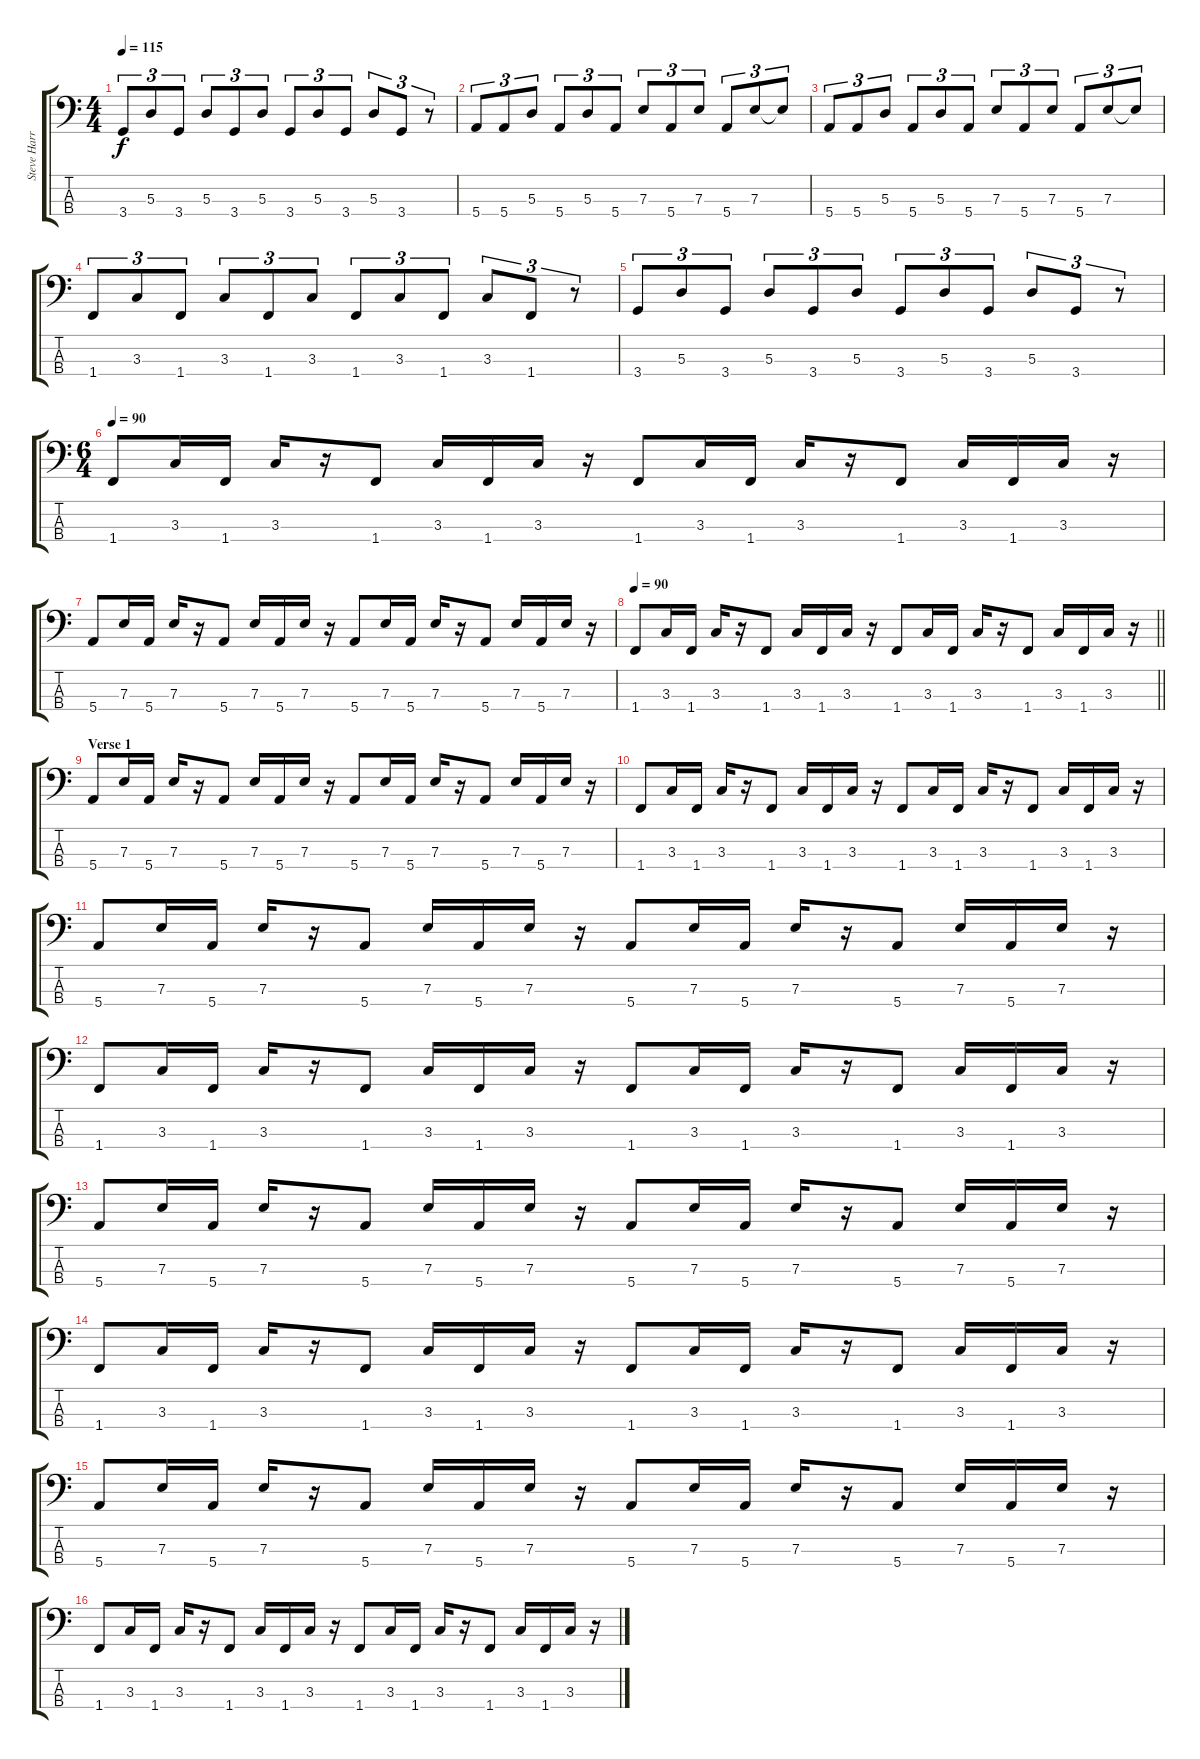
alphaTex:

\track ("Steve Harris" "Steve Harr") {instrument acousticbass}
\staff {score tabs}
\tuning (G2 D2 A1 E1) {hide}
\ts (4 4)
\tempo 115
\clef f4
\ks c
3.4.8{tu (3 2) dy f} 5.3.8{tu (3 2)} 3.4.8{tu (3 2)} 5.3.8{tu (3 2)} 3.4.8{tu (3 2)} 5.3.8{tu (3 2)} 3.4.8{tu (3 2)} 5.3.8{tu (3 2)} 3.4.8{tu (3 2)} 5.3.8{tu (3 2)} 3.4.8{tu (3 2)} r.8{tu (3 2)} |
5.4.8{tu (3 2)} 5.4.8{tu (3 2)} 5.3.8{tu (3 2)} 5.4.8{tu (3 2)} 5.3.8{tu (3 2)} 5.4.8{tu (3 2)} 7.3.8{tu (3 2)} 5.4.8{tu (3 2)} 7.3.8{tu (3 2)} 5.4.8{tu (3 2)} 7.3.8{tu (3 2)} 7.3{t}.8{tu (3 2)} |
5.4.8{tu (3 2)} 5.4.8{tu (3 2)} 5.3.8{tu (3 2)} 5.4.8{tu (3 2)} 5.3.8{tu (3 2)} 5.4.8{tu (3 2)} 7.3.8{tu (3 2)} 5.4.8{tu (3 2)} 7.3.8{tu (3 2)} 5.4.8{tu (3 2)} 7.3.8{tu (3 2)} 7.3{t}.8{tu (3 2)} |
1.4.8{tu (3 2)} 3.3.8{tu (3 2)} 1.4.8{tu (3 2)} 3.3.8{tu (3 2)} 1.4.8{tu (3 2)} 3.3.8{tu (3 2)} 1.4.8{tu (3 2)} 3.3.8{tu (3 2)} 1.4.8{tu (3 2)} 3.3.8{tu (3 2)} 1.4.8{tu (3 2)} r.8{tu (3 2)} |
3.4.8{tu (3 2)} 5.3.8{tu (3 2)} 3.4.8{tu (3 2)} 5.3.8{tu (3 2)} 3.4.8{tu (3 2)} 5.3.8{tu (3 2)} 3.4.8{tu (3 2)} 5.3.8{tu (3 2)} 3.4.8{tu (3 2)} 5.3.8{tu (3 2)} 3.4.8{tu (3 2)} r.8{tu (3 2)} |
\ts (6 4)
\tempo 95
\tempo 90
1.4.8 3.3.16 1.4.16 3.3.16 r.16 1.4.8 3.3.16 1.4.16 3.3.16 r.16 1.4.8 3.3.16 1.4.16 3.3.16 r.16 1.4.8 3.3.16 1.4.16 3.3.16 r.16 |
5.4.8 7.3.16 5.4.16 7.3.16 r.16 5.4.8 7.3.16 5.4.16 7.3.16 r.16 5.4.8 7.3.16 5.4.16 7.3.16 r.16 5.4.8 7.3.16 5.4.16 7.3.16 r.16 |
\tempo 90
\barLineRight lightlight
1.4.8 3.3.16 1.4.16 3.3.16 r.16 1.4.8 3.3.16 1.4.16 3.3.16 r.16 1.4.8 3.3.16 1.4.16 3.3.16 r.16 1.4.8 3.3.16 1.4.16 3.3.16 r.16 |
\section ("" "Verse 1")
5.4.8 7.3.16 5.4.16 7.3.16 r.16 5.4.8 7.3.16 5.4.16 7.3.16 r.16 5.4.8 7.3.16 5.4.16 7.3.16 r.16 5.4.8 7.3.16 5.4.16 7.3.16 r.16 |
1.4.8 3.3.16 1.4.16 3.3.16 r.16 1.4.8 3.3.16 1.4.16 3.3.16 r.16 1.4.8 3.3.16 1.4.16 3.3.16 r.16 1.4.8 3.3.16 1.4.16 3.3.16 r.16 |
5.4.8 7.3.16 5.4.16 7.3.16 r.16 5.4.8 7.3.16 5.4.16 7.3.16 r.16 5.4.8 7.3.16 5.4.16 7.3.16 r.16 5.4.8 7.3.16 5.4.16 7.3.16 r.16 |
1.4.8 3.3.16 1.4.16 3.3.16 r.16 1.4.8 3.3.16 1.4.16 3.3.16 r.16 1.4.8 3.3.16 1.4.16 3.3.16 r.16 1.4.8 3.3.16 1.4.16 3.3.16 r.16 |
5.4.8 7.3.16 5.4.16 7.3.16 r.16 5.4.8 7.3.16 5.4.16 7.3.16 r.16 5.4.8 7.3.16 5.4.16 7.3.16 r.16 5.4.8 7.3.16 5.4.16 7.3.16 r.16 |
1.4.8 3.3.16 1.4.16 3.3.16 r.16 1.4.8 3.3.16 1.4.16 3.3.16 r.16 1.4.8 3.3.16 1.4.16 3.3.16 r.16 1.4.8 3.3.16 1.4.16 3.3.16 r.16 |
5.4.8 7.3.16 5.4.16 7.3.16 r.16 5.4.8 7.3.16 5.4.16 7.3.16 r.16 5.4.8 7.3.16 5.4.16 7.3.16 r.16 5.4.8 7.3.16 5.4.16 7.3.16 r.16 |
1.4.8 3.3.16 1.4.16 3.3.16 r.16 1.4.8 3.3.16 1.4.16 3.3.16 r.16 1.4.8 3.3.16 1.4.16 3.3.16 r.16 1.4.8 3.3.16 1.4.16 3.3.16 r.16
